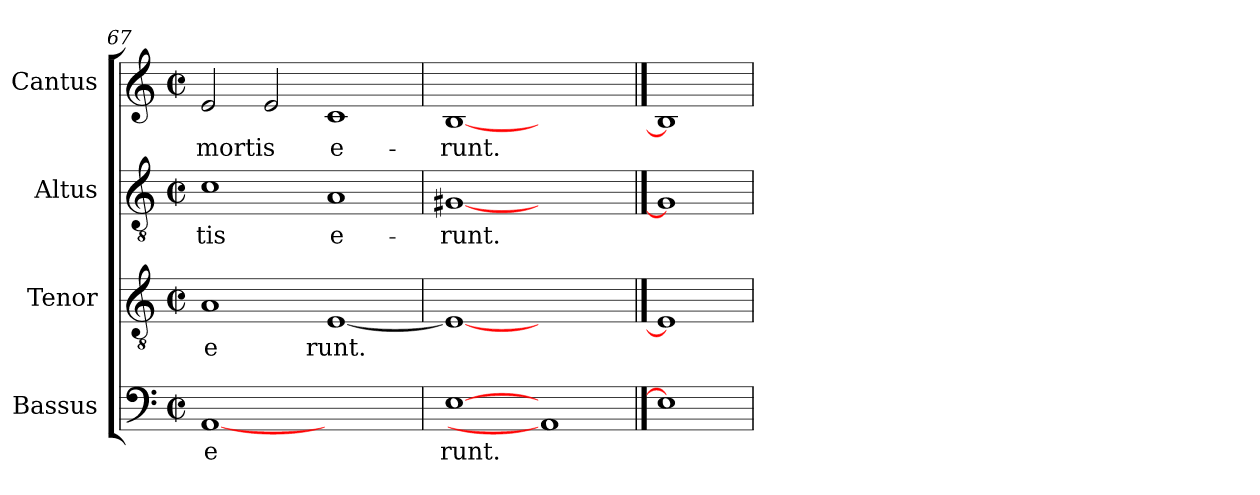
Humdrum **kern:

**kern	**text	**kern	**text	**kern	**text	**kern	**text
*part4	*part4	*part3	*part3	*part2	*part2	*part1	*part1
*staff4	*staff4	*staff3	*staff3	*staff2	*staff2	*staff1	*staff1
*I"Bassus	*	*I"Tenor	*	*I"Altus	*	*I"Cantus	*
*clefF4	*	*clefGv2	*	*clefGv2	*	*clefG2	*
*k[]	*	*k[]	*	*k[]	*	*k[]	*
*C:	*	*C:	*	*C:	*	*C:	*
*M2/2	*	*M2/2	*	*M2/2	*	*M2/2	*
*met(c|)	*	*met(c|)	*	*met(c|)	*	*met(c|)	*
=67	=67	=67	=67	=67	=67	=67	=67
!	!LO:LY:b	!	!LO:LY:b	!	!LO:LY:b	!	!LO:LY:b
[1AA	e	1A	e	1c	-tis	2e/	mortis
!	!	!	!	!	!	!	!LO:LY:b
.	.	.	.	.	.	2e/	.
!	!	!	!LO:LY:b	!	!LO:LY:b	!	!LO:LY:b
1ryy	.	[<1E	runt.	1A	e-	1c	e-
=68	=68	=68	=68	=68	=68	=68	=68
!	!LO:LY:b	!	!LO:LY:b	!	!LO:LY:b	!	!LO:LY:b
[1E	runt.	1E_	.	[1G#X	-runt.	[1B	-runt.
1AA]	.	1ryy	.	1ryy	.	1ryy	.
==69	==69	==69	==69	==69	==69	==69	==69
1E]	.	1E]	.	1G#]	.	1B]	.
=	=	=	=	=	=	=	=
*-	*-	*-	*-	*-	*-	*-	*-
